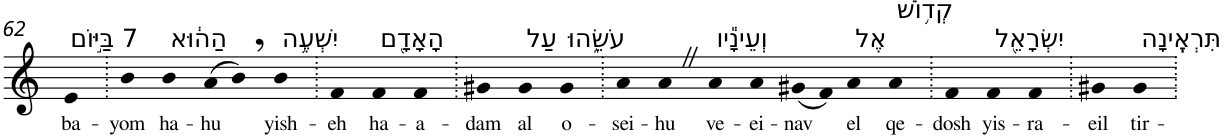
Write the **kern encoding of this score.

**kern	**text
*part1	*part1
*staff1	*staff1
*I"Piano	*
*I'Pno	*
!!LO:PB:g=z
*clefG2	*
*k[]	*
=62	=62
!LO:TX:a:t=7 בַּיּ֣וֹם	!
!	!LO:LY:b
4e	ba-
=63.	=63.
!	!LO:LY:b
4b	-yom
!LO:TX:a:t=הַה֔וּא	!
!	!LO:LY:b
4b	ha-
!	!LO:LY:b
(8a	-hu
8b,)	.
!LO:TX:a:t=יִשְׁעֶ֥ה	!
!	!LO:LY:b
4b	yish-
=64.	=64.
!	!LO:LY:b
4f	-eh
!LO:TX:a:t=הָאָדָ֖ם	!
!	!LO:LY:b
4f	ha-
!	!LO:LY:b
4f	-a-
=65.	=65.
!	!LO:LY:b
4g#X	-dam
!LO:TX:a:t=עַל	!
!	!LO:LY:b
4g#	al
!LO:TX:a:t=עֹשֵׂ֑הוּ	!
!	!LO:LY:b
4g#	o-
=66.	=66.
!	!LO:LY:b
4a	-sei-
!	!LO:LY:b
4aZ	-hu
!LO:TX:a:t=וְעֵינָ֕יו	!
!	!LO:LY:b
4a	ve-
!	!LO:LY:b
4a	-ei-
!	!LO:LY:b
(8g#X	-nav
8f)	.
!LO:TX:a:t=אֶל	!
!	!LO:LY:b
4a	el
!LO:TX:a:t=קְד֥וֹשׁ	!
!	!LO:LY:b
4a	qe-
=67.	=67.
!	!LO:LY:b
4f	-dosh
!LO:TX:a:t=יִשְׂרָאֵ֖ל	!
!	!LO:LY:b
4f	yis-
!	!LO:LY:b
4f	-ra-
=68.	=68.
!	!LO:LY:b
4g#X	-eil
!LO:TX:a:t=תִּרְאֶֽינָה	!
!	!LO:LY:b
4g#	tir-
=.	=.
*-	*-
